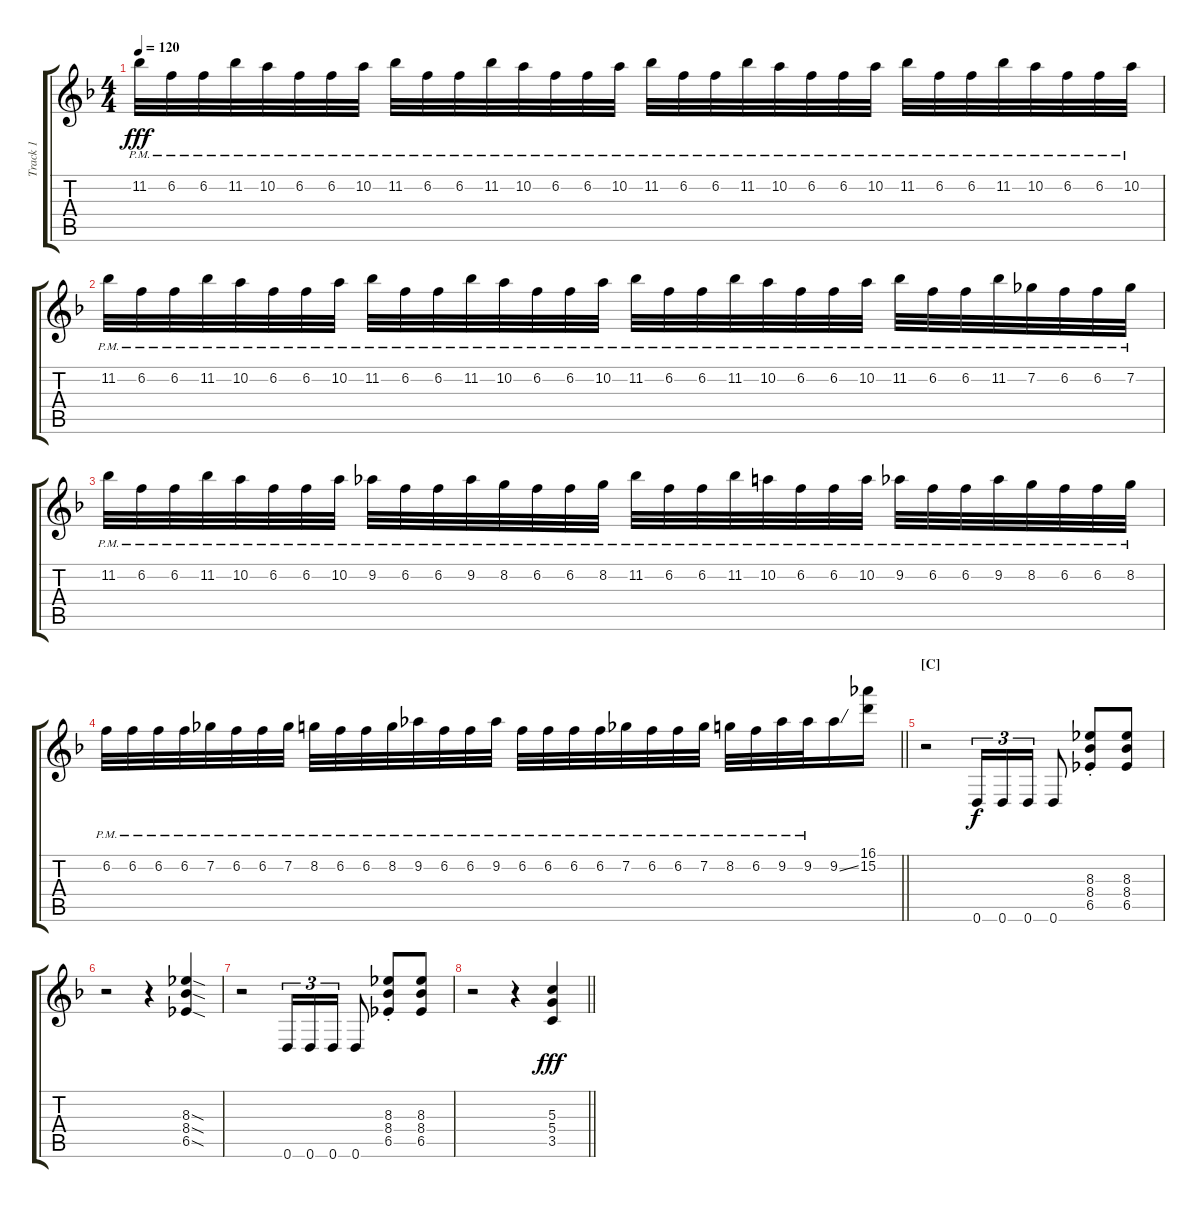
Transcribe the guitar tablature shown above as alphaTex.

\track ("Track 1" "Track 1") {instrument distortionguitar}
\staff {score tabs}
\tuning (E4 B3 G3 D3 A2 D2) {hide}
\ts (4 4)
\tempo 120
\clef g2
\ks f
11.2{pm}.32{dy fff} 6.2{pm}.32 6.2{pm}.32 11.2{pm}.32 10.2{pm}.32 6.2{pm}.32 6.2{pm}.32 10.2{pm}.32 11.2{pm}.32 6.2{pm}.32 6.2{pm}.32 11.2{pm}.32 10.2{pm}.32 6.2{pm}.32 6.2{pm}.32 10.2{pm}.32 11.2{pm}.32 6.2{pm}.32 6.2{pm}.32 11.2{pm}.32 10.2{pm}.32 6.2{pm}.32 6.2{pm}.32 10.2{pm}.32 11.2{pm}.32 6.2{pm}.32 6.2{pm}.32 11.2{pm}.32 10.2{pm}.32 6.2{pm}.32 6.2{pm}.32 10.2{pm}.32 |
11.2{pm}.32 6.2{pm}.32 6.2{pm}.32 11.2{pm}.32 10.2{pm}.32 6.2{pm}.32 6.2{pm}.32 10.2{pm}.32 11.2{pm}.32 6.2{pm}.32 6.2{pm}.32 11.2{pm}.32 10.2{pm}.32 6.2{pm}.32 6.2{pm}.32 10.2{pm}.32 11.2{pm}.32 6.2{pm}.32 6.2{pm}.32 11.2{pm}.32 10.2{pm}.32 6.2{pm}.32 6.2{pm}.32 10.2{pm}.32 11.2{pm}.32 6.2{pm}.32 6.2{pm}.32 11.2{pm}.32 7.2{pm}.32 6.2{pm}.32 6.2{pm}.32 7.2{pm}.32 |
11.2{pm}.32 6.2{pm}.32 6.2{pm}.32 11.2{pm}.32 10.2{pm}.32 6.2{pm}.32 6.2{pm}.32 10.2{pm}.32 9.2{pm}.32 6.2{pm}.32 6.2{pm}.32 9.2{pm}.32 8.2{pm}.32 6.2{pm}.32 6.2{pm}.32 8.2{pm}.32 11.2{pm}.32 6.2{pm}.32 6.2{pm}.32 11.2{pm}.32 10.2{pm}.32 6.2{pm}.32 6.2{pm}.32 10.2{pm}.32 9.2{pm}.32 6.2{pm}.32 6.2{pm}.32 9.2{pm}.32 8.2{pm}.32 6.2{pm}.32 6.2{pm}.32 8.2{pm}.32 |
\barLineRight lightlight
6.2{pm}.32 6.2{pm}.32 6.2{pm}.32 6.2{pm}.32 7.2{pm}.32 6.2{pm}.32 6.2{pm}.32 7.2{pm}.32 8.2{pm}.32 6.2{pm}.32 6.2{pm}.32 8.2{pm}.32 9.2{pm}.32 6.2{pm}.32 6.2{pm}.32 9.2{pm}.32 6.2{pm}.32 6.2{pm}.32 6.2{pm}.32 6.2{pm}.32 7.2{pm}.32 6.2{pm}.32 6.2{pm}.32 7.2{pm}.32 8.2{pm}.32 6.2{pm}.32 9.2{pm}.32 9.2{pm}.32 9.2{ss}.16 (16.1 15.2).16 |
\section ("" "[C]")
r.2 0.6.16{tu (3 2) dy f} 0.6.16{tu (3 2)} 0.6.16{tu (3 2)} 0.6.8 (8.3 8.4 6.5{st}).8 (8.3 8.4 6.5).8 |
r.2 r.4 (8.3{sod} 8.4{sod} 6.5{sod}).4 |
r.2 0.6.16{tu (3 2)} 0.6.16{tu (3 2)} 0.6.16{tu (3 2)} 0.6.8 (8.3 8.4 6.5{st}).8 (8.3 8.4 6.5).8 |
\barLineRight lightlight
r.2 r.4 (5.3 5.4 3.5).4{dy fff}
